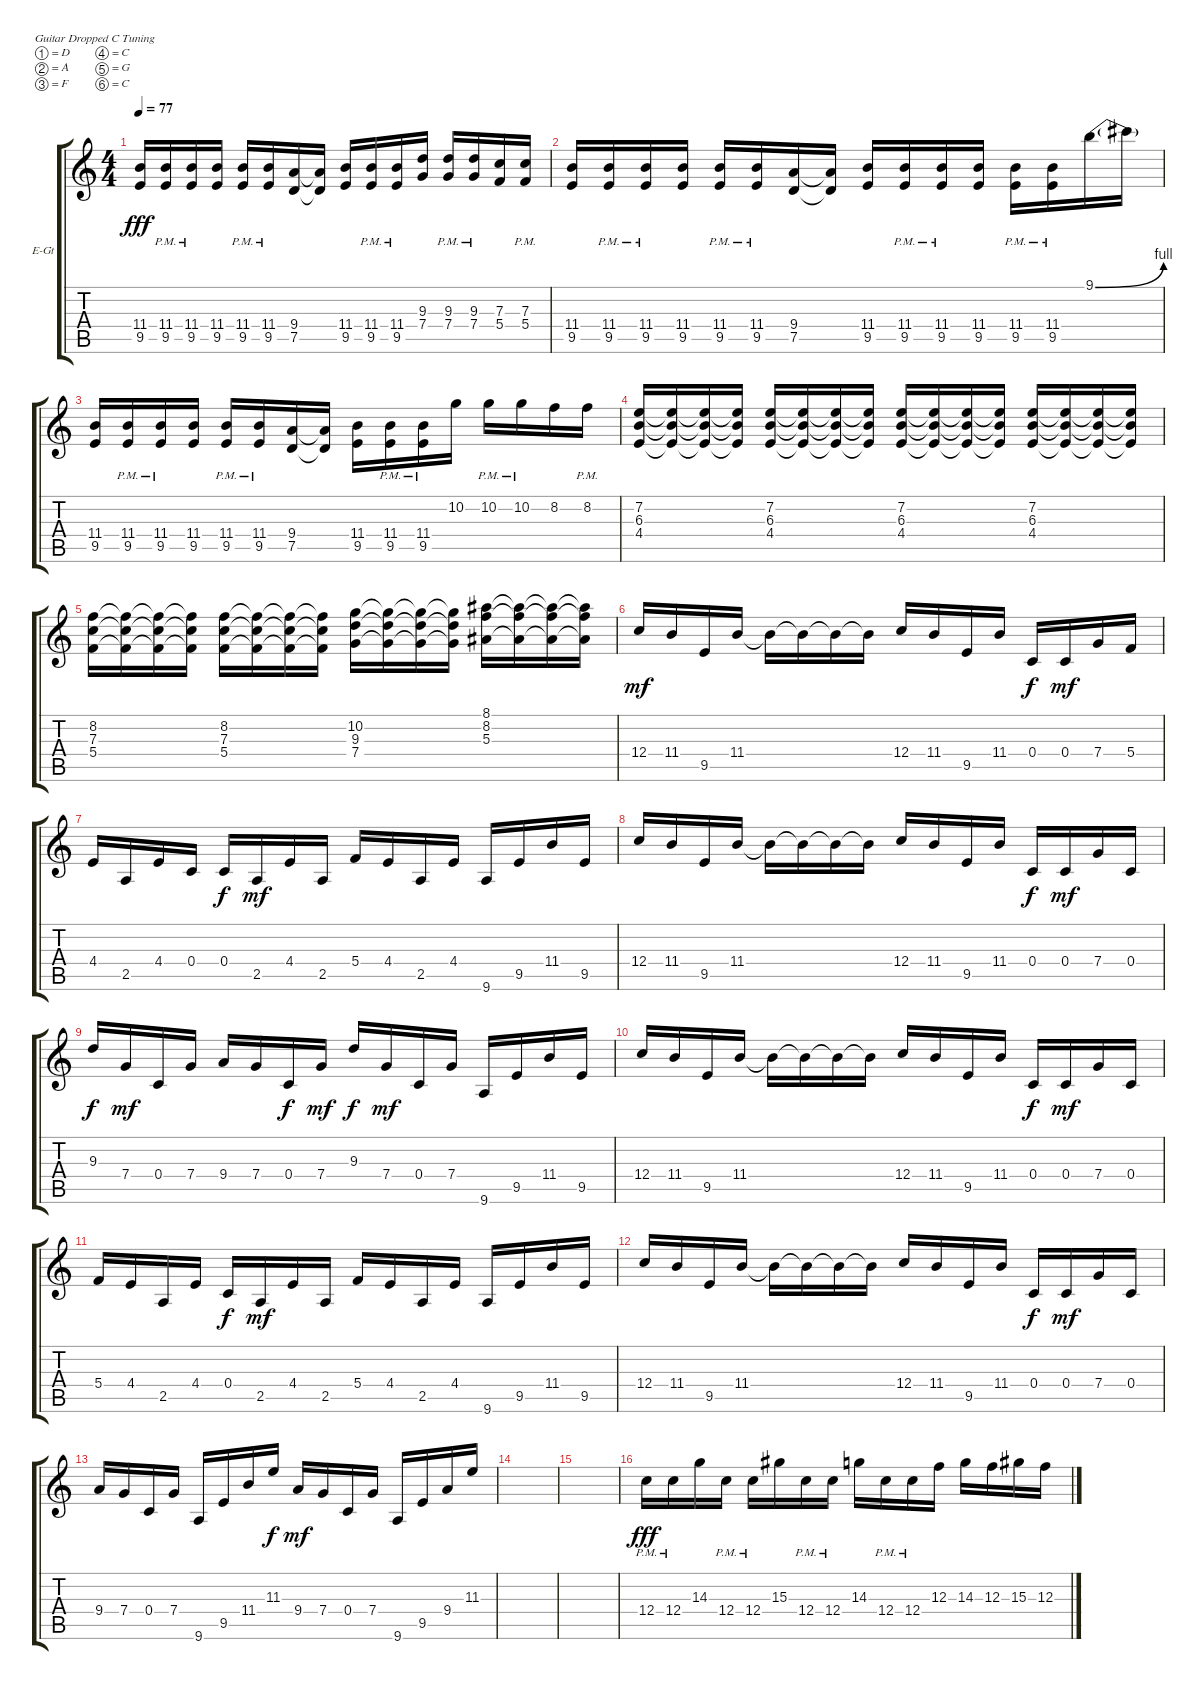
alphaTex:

\bracketExtendMode groupsimilarinstruments
\firstSystemTrackNameOrientation horizontal
\otherSystemsTrackNameOrientation horizontal
\track ("Electric Guitar 1" "E-Gt") {instrument distortionguitar}
\staff {score tabs}
\tuning (D4 A3 F3 C3 G2 C2)
\ts (4 4)
\tempo 77
\clef g2
\ks c
(9.5 11.4).16{dy fff} (9.5{pm} 11.4{pm}).16 (9.5{pm} 11.4{pm}).16 (9.5 11.4).16 (9.5{pm} 11.4{pm}).16 (9.5{pm} 11.4{pm}).16 (7.5 9.4).16 (7.5{t} 9.4{t}).16 (9.5 11.4).16 (9.5{pm} 11.4{pm}).16 (9.5{pm} 11.4{pm}).16 (7.4 9.3).16 (7.4{pm} 9.3{pm}).16 (7.4{pm} 9.3{pm}).16 (5.4 7.3).16 (5.4{pm} 7.3{pm}).16 |
(9.5 11.4).16 (9.5{pm} 11.4{pm}).16 (9.5{pm} 11.4{pm}).16 (9.5 11.4).16 (9.5{pm} 11.4{pm}).16 (9.5{pm} 11.4{pm}).16 (7.5 9.4).16 (7.5{t} 9.4{t}).16 (9.5 11.4).16 (9.5{pm} 11.4{pm}).16 (9.5{pm} 11.4{pm}).16 (9.5 11.4).16 (9.5{pm} 11.4{pm}).16 (9.5{pm} 11.4{pm}).16 9.1{be (bend 0 0 15 4)}.16 9.1{t}.16 |
(9.5 11.4).16 (9.5{pm} 11.4{pm}).16 (9.5{pm} 11.4{pm}).16 (9.5 11.4).16 (9.5{pm} 11.4{pm}).16 (9.5{pm} 11.4{pm}).16 (7.5 9.4).16 (7.5{t} 9.4{t}).16 (9.5 11.4).16 (9.5{pm} 11.4{pm}).16 (9.5{pm} 11.4{pm}).16 10.2.16 10.2{pm}.16 10.2{pm}.16 8.2.16 8.2{pm}.16 |
(4.4 6.3 7.2).16 (4.4{t} 6.3{t} 7.2{t}).16 (4.4{t} 6.3{t} 7.2{t}).16 (4.4{t} 6.3{t} 7.2{t}).16 (4.4 6.3 7.2).16 (4.4{t} 6.3{t} 7.2{t}).16 (4.4{t} 6.3{t} 7.2{t}).16 (4.4{t} 6.3{t} 7.2{t}).16 (4.4 6.3 7.2).16 (4.4{t} 6.3{t} 7.2{t}).16 (4.4{t} 6.3{t} 7.2{t}).16 (4.4{t} 6.3{t} 7.2{t}).16 (4.4 6.3 7.2).16 (4.4{t} 6.3{t} 7.2{t}).16 (4.4{t} 6.3{t} 7.2{t}).16 (4.4{t} 6.3{t} 7.2{t}).16 |
(5.4 7.3 8.2).16 (5.4{t} 7.3{t} 8.2{t}).16 (5.4{t} 7.3{t} 8.2{t}).16 (5.4{t} 7.3{t} 8.2{t}).16 (5.4 7.3 8.2).16 (5.4{t} 7.3{t} 8.2{t}).16 (5.4{t} 7.3{t} 8.2{t}).16 (5.4{t} 7.3{t} 8.2{t}).16 (7.4 9.3 10.2).16 (7.4{t} 9.3{t} 10.2{t}).16 (7.4{t} 9.3{t} 10.2{t}).16 (7.4{t} 9.3{t} 10.2{t}).16 (5.3 8.2 8.1).16 (5.3{t} 8.2{t} 8.1{t}).16 (5.3{t} 8.2{t} 8.1{t}).16 (5.3{t} 8.2{t} 8.1{t}).16 |
12.4.16{dy mf} 11.4.16 9.5.16 11.4.16 11.4{t}.16 11.4{t}.16 11.4{t}.16 11.4{t}.16 12.4.16 11.4.16 9.5.16 11.4.16 0.4.16{dy f} 0.4.16{dy mf} 7.4.16 5.4.16 |
4.4.16 2.5.16 4.4.16 0.4.16 0.4.16{dy f} 2.5.16{dy mf} 4.4.16 2.5.16 5.4.16 4.4.16 2.5.16 4.4.16 9.6.16 9.5.16 11.4.16 9.5.16 |
12.4.16 11.4.16 9.5.16 11.4.16 11.4{t}.16 11.4{t}.16 11.4{t}.16 11.4{t}.16 12.4.16 11.4.16 9.5.16 11.4.16 0.4.16{dy f} 0.4.16{dy mf} 7.4.16 0.4.16 |
9.3.16{dy f} 7.4.16{dy mf} 0.4.16 7.4.16 9.4.16 7.4.16 0.4.16{dy f} 7.4.16{dy mf} 9.3.16{dy f} 7.4.16{dy mf} 0.4.16 7.4.16 9.6.16 9.5.16 11.4.16 9.5.16 |
12.4.16 11.4.16 9.5.16 11.4.16 11.4{t}.16 11.4{t}.16 11.4{t}.16 11.4{t}.16 12.4.16 11.4.16 9.5.16 11.4.16 0.4.16{dy f} 0.4.16{dy mf} 7.4.16 0.4.16 |
5.4.16 4.4.16 2.5.16 4.4.16 0.4.16{dy f} 2.5.16{dy mf} 4.4.16 2.5.16 5.4.16 4.4.16 2.5.16 4.4.16 9.6.16 9.5.16 11.4.16 9.5.16 |
12.4.16 11.4.16 9.5.16 11.4.16 11.4{t}.16 11.4{t}.16 11.4{t}.16 11.4{t}.16 12.4.16 11.4.16 9.5.16 11.4.16 0.4.16{dy f} 0.4.16{dy mf} 7.4.16 0.4.16 |
9.4.16 7.4.16 0.4.16 7.4.16 9.6.16 9.5.16 11.4.16 11.3.16{dy f} 9.4.16{dy mf} 7.4.16 0.4.16 7.4.16 9.6.16 9.5.16 9.4.16 11.3.16 |
|
|
12.4{pm}.16{dy fff} 12.4{pm}.16 14.3.16 12.4{pm}.16 12.4{pm}.16 15.3.16 12.4{pm}.16 12.4{pm}.16 14.3.16 12.4{pm}.16 12.4{pm}.16 12.3.16 14.3.16 12.3.16 15.3.16 12.3.16
